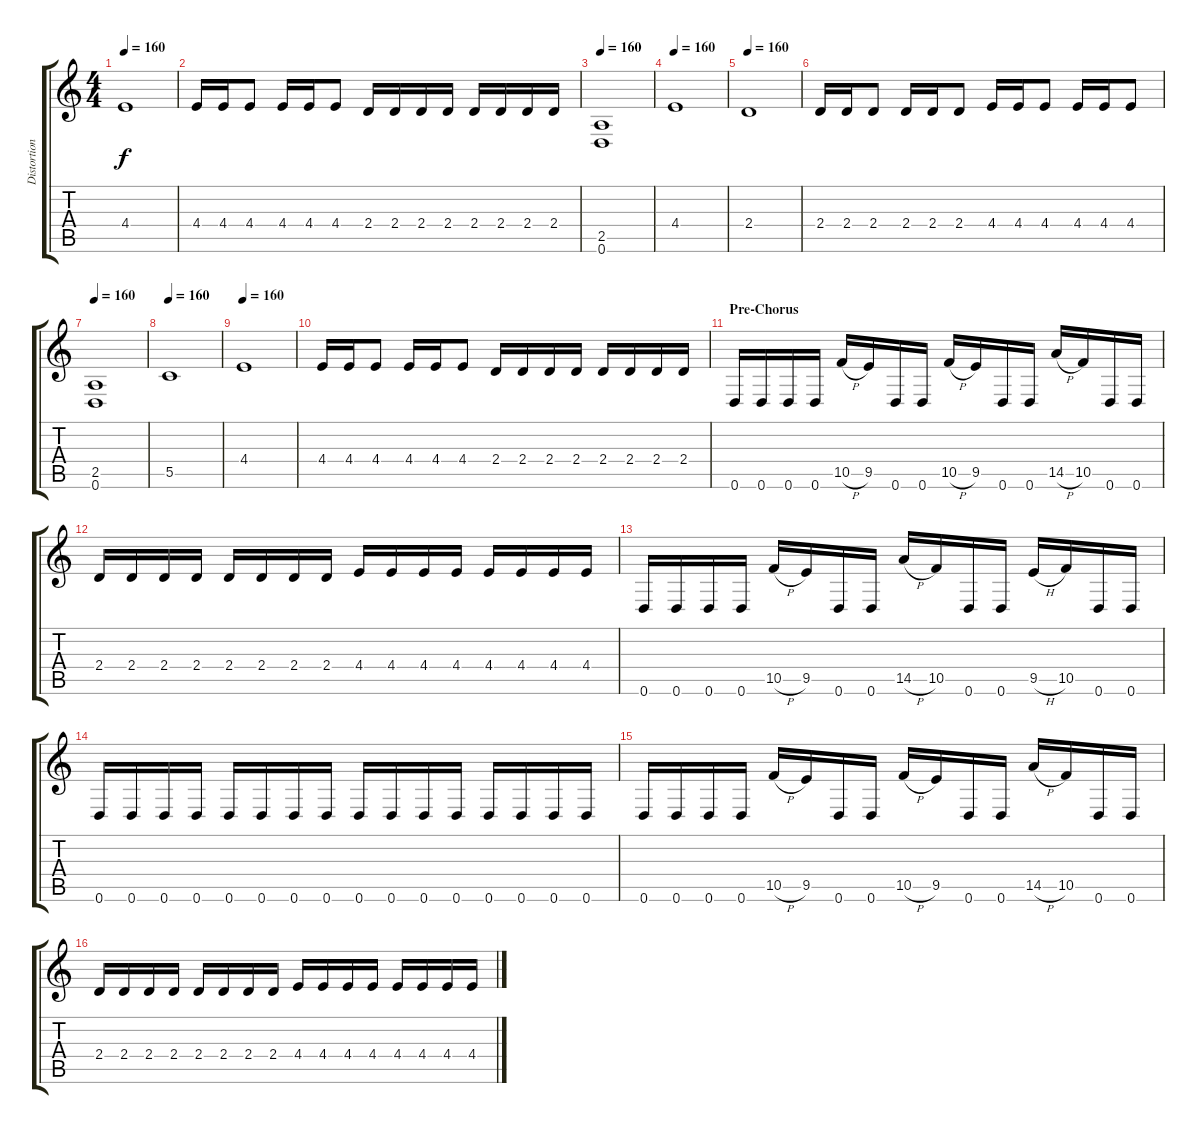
\track ("Distortion Guitar II" "Distortion") {instrument distortionguitar}
\staff {score tabs}
\tuning (D4 A3 F3 C3 G2 D2) {hide}
\ts (4 4)
\tempo 160
\clef g2
\ks c
4.4.1{dy f} |
4.4.16 4.4.16 4.4.8 4.4.16 4.4.16 4.4.8 2.4.16 2.4.16 2.4.16 2.4.16 2.4.16 2.4.16 2.4.16 2.4.16 |
\tempo 160
(2.5 0.6).1 |
\tempo 160
4.4.1 |
\tempo 160
2.4.1 |
2.4.16 2.4.16 2.4.8 2.4.16 2.4.16 2.4.8 4.4.16 4.4.16 4.4.8 4.4.16 4.4.16 4.4.8 |
\tempo 160
(2.5 0.6).1 |
\tempo 160
5.5.1 |
\tempo 160
4.4.1 |
4.4.16 4.4.16 4.4.8 4.4.16 4.4.16 4.4.8 2.4.16 2.4.16 2.4.16 2.4.16 2.4.16 2.4.16 2.4.16 2.4.16 |
\section ("" "Pre-Chorus")
0.6.16 0.6.16 0.6.16 0.6.16 10.5{h}.16 9.5.16 0.6.16 0.6.16 10.5{h}.16 9.5.16 0.6.16 0.6.16 14.5{h}.16 10.5.16 0.6.16 0.6.16 |
2.4.16 2.4.16 2.4.16 2.4.16 2.4.16 2.4.16 2.4.16 2.4.16 4.4.16 4.4.16 4.4.16 4.4.16 4.4.16 4.4.16 4.4.16 4.4.16 |
0.6.16 0.6.16 0.6.16 0.6.16 10.5{h}.16 9.5.16 0.6.16 0.6.16 14.5{h}.16 10.5.16 0.6.16 0.6.16 9.5{h}.16 10.5.16 0.6.16 0.6.16 |
0.6.16 0.6.16 0.6.16 0.6.16 0.6.16 0.6.16 0.6.16 0.6.16 0.6.16 0.6.16 0.6.16 0.6.16 0.6.16 0.6.16 0.6.16 0.6.16 |
0.6.16 0.6.16 0.6.16 0.6.16 10.5{h}.16 9.5.16 0.6.16 0.6.16 10.5{h}.16 9.5.16 0.6.16 0.6.16 14.5{h}.16 10.5.16 0.6.16 0.6.16 |
2.4.16 2.4.16 2.4.16 2.4.16 2.4.16 2.4.16 2.4.16 2.4.16 4.4.16 4.4.16 4.4.16 4.4.16 4.4.16 4.4.16 4.4.16 4.4.16
